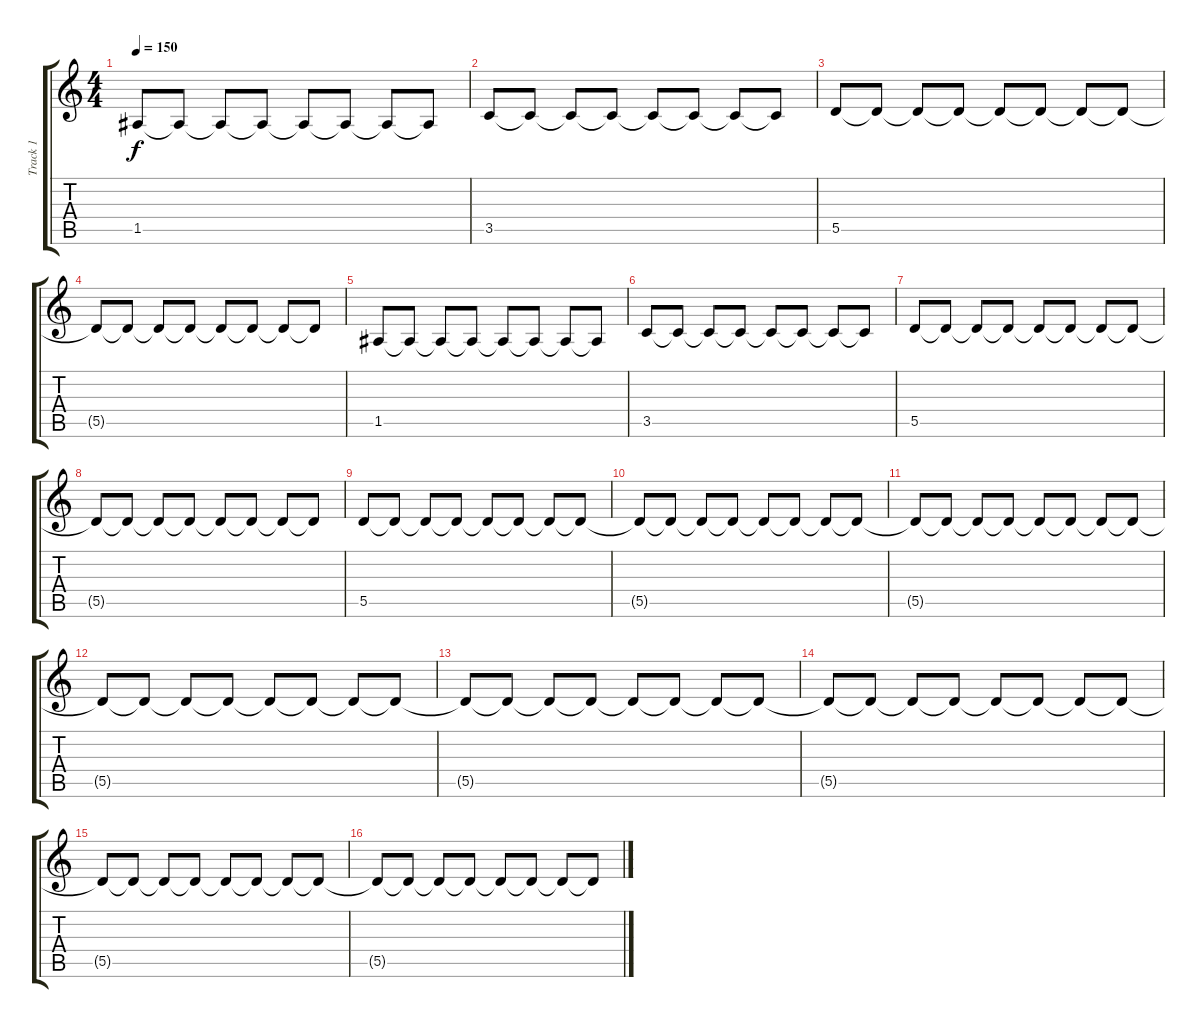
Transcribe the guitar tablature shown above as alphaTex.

\track ("Track 1" "Track 1") {instrument distortionguitar}
\staff {score tabs}
\tuning (E4 B3 G3 D3 A2 E2) {hide}
\ts (4 4)
\tempo 150
\clef g2
\ks c
1.5.8{dy f} 1.5{t}.8 1.5{t}.8 1.5{t}.8 1.5{t}.8 1.5{t}.8 1.5{t}.8 1.5{t}.8 |
3.5.8 3.5{t}.8 3.5{t}.8 3.5{t}.8 3.5{t}.8 3.5{t}.8 3.5{t}.8 3.5{t}.8 |
5.5.8 5.5{t}.8 5.5{t}.8 5.5{t}.8 5.5{t}.8 5.5{t}.8 5.5{t}.8 5.5{t}.8 |
5.5{t}.8 5.5{t}.8 5.5{t}.8 5.5{t}.8 5.5{t}.8 5.5{t}.8 5.5{t}.8 5.5{t}.8 |
1.5.8 1.5{t}.8 1.5{t}.8 1.5{t}.8 1.5{t}.8 1.5{t}.8 1.5{t}.8 1.5{t}.8 |
3.5.8 3.5{t}.8 3.5{t}.8 3.5{t}.8 3.5{t}.8 3.5{t}.8 3.5{t}.8 3.5{t}.8 |
5.5.8 5.5{t}.8 5.5{t}.8 5.5{t}.8 5.5{t}.8 5.5{t}.8 5.5{t}.8 5.5{t}.8 |
5.5{t}.8 5.5{t}.8 5.5{t}.8 5.5{t}.8 5.5{t}.8 5.5{t}.8 5.5{t}.8 5.5{t}.8 |
5.5.8 5.5{t}.8{volume 6} 5.5{t}.8 5.5{t}.8 5.5{t}.8 5.5{t}.8 5.5{t}.8 5.5{t}.8 |
5.5{t}.8 5.5{t}.8 5.5{t}.8 5.5{t}.8 5.5{t}.8 5.5{t}.8 5.5{t}.8 5.5{t}.8 |
5.5{t}.8 5.5{t}.8 5.5{t}.8 5.5{t}.8 5.5{t}.8 5.5{t}.8 5.5{t}.8 5.5{t}.8 |
5.5{t}.8 5.5{t}.8 5.5{t}.8 5.5{t}.8 5.5{t}.8 5.5{t}.8 5.5{t}.8 5.5{t}.8 |
5.5{t}.8 5.5{t}.8 5.5{t}.8 5.5{t}.8 5.5{t}.8 5.5{t}.8 5.5{t}.8 5.5{t}.8 |
5.5{t}.8 5.5{t}.8 5.5{t}.8 5.5{t}.8 5.5{t}.8 5.5{t}.8 5.5{t}.8 5.5{t}.8 |
5.5{t}.8 5.5{t}.8 5.5{t}.8 5.5{t}.8 5.5{t}.8 5.5{t}.8 5.5{t}.8 5.5{t}.8 |
5.5{t}.8 5.5{t}.8 5.5{t}.8 5.5{t}.8 5.5{t}.8 5.5{t}.8 5.5{t}.8 5.5{t}.8
